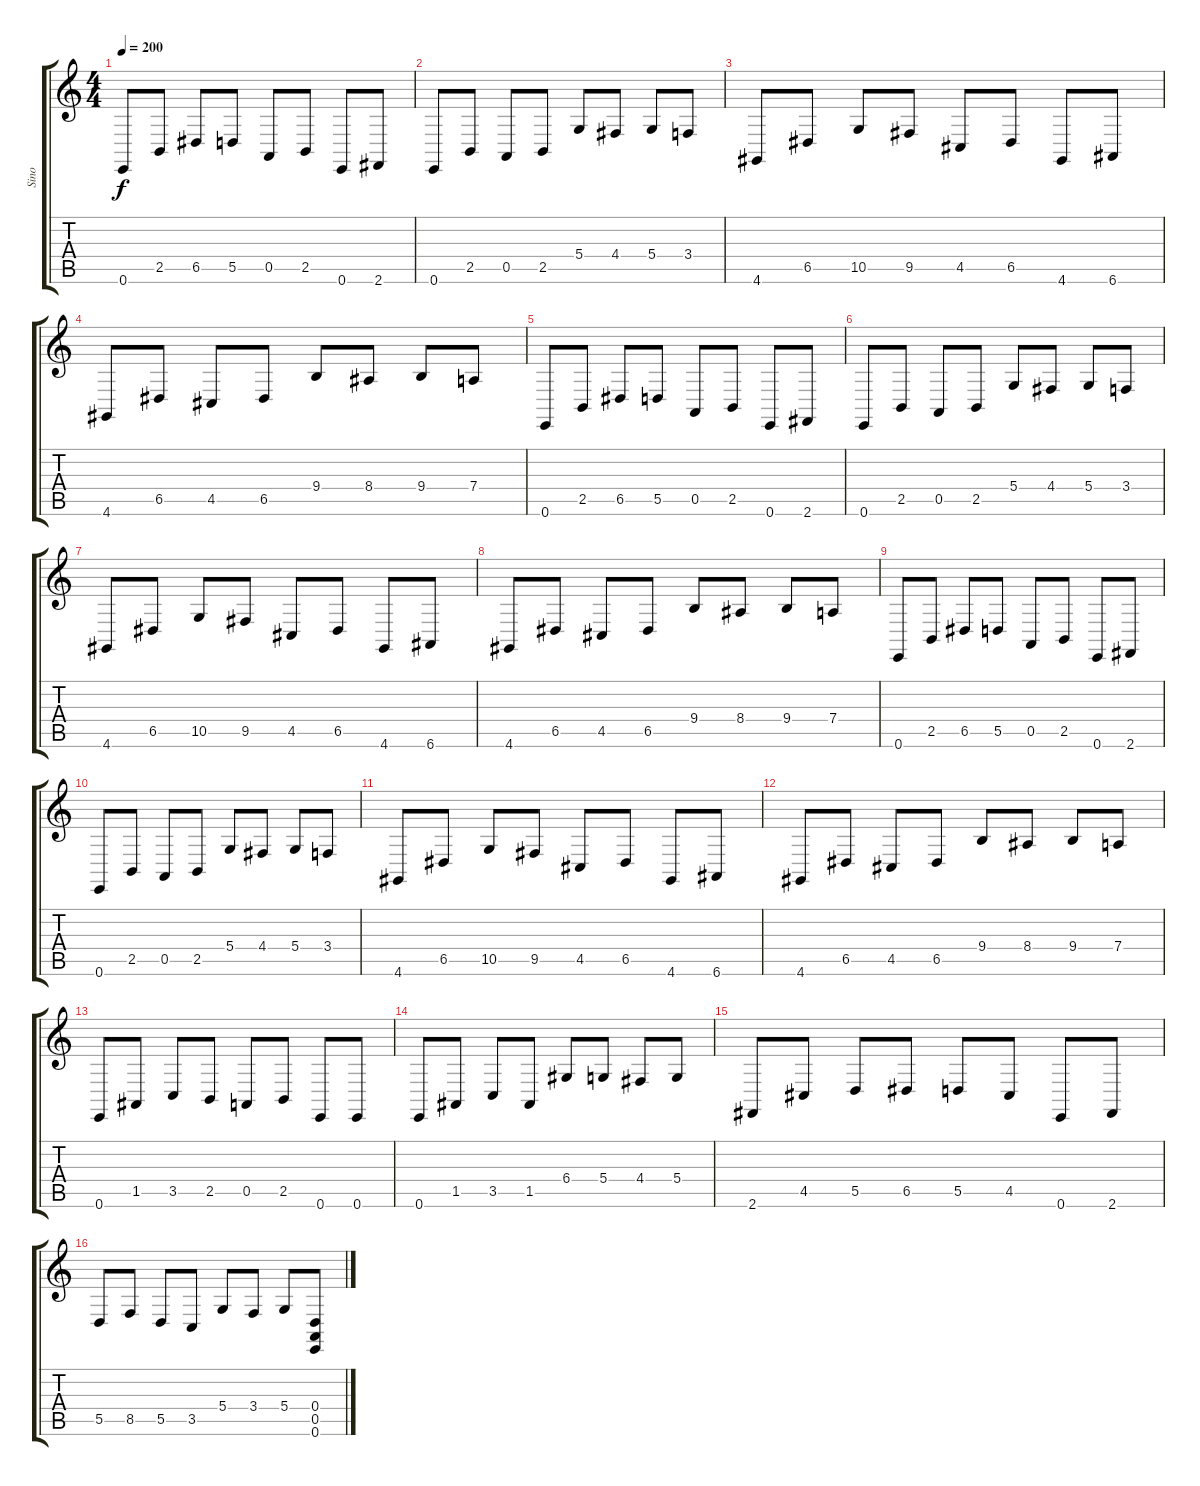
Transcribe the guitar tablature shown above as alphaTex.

\track ("Sino" "Sino") {instrument tubularbells}
\staff {score tabs}
\tuning (E4 B3 G3 D3 A2 E2) {hide}
\ts (4 4)
\tempo 200
\clef g2
\ks c
0.6.8{dy f} 2.5.8 6.5.8 5.5.8 0.5.8 2.5.8 0.6.8 2.6.8 |
0.6.8 2.5.8 0.5.8 2.5.8 5.4.8 4.4.8 5.4.8 3.4.8 |
4.6.8 6.5.8 10.5.8 9.5.8 4.5.8 6.5.8 4.6.8 6.6.8 |
4.6.8 6.5.8 4.5.8 6.5.8 9.4.8 8.4.8 9.4.8 7.4.8 |
0.6.8 2.5.8 6.5.8 5.5.8 0.5.8 2.5.8 0.6.8 2.6.8 |
0.6.8 2.5.8 0.5.8 2.5.8 5.4.8 4.4.8 5.4.8 3.4.8 |
4.6.8 6.5.8 10.5.8 9.5.8 4.5.8 6.5.8 4.6.8 6.6.8 |
4.6.8 6.5.8 4.5.8 6.5.8 9.4.8 8.4.8 9.4.8 7.4.8 |
0.6.8 2.5.8 6.5.8 5.5.8 0.5.8 2.5.8 0.6.8 2.6.8 |
0.6.8 2.5.8 0.5.8 2.5.8 5.4.8 4.4.8 5.4.8 3.4.8 |
4.6.8 6.5.8 10.5.8 9.5.8 4.5.8 6.5.8 4.6.8 6.6.8 |
4.6.8 6.5.8 4.5.8 6.5.8 9.4.8 8.4.8 9.4.8 7.4.8 |
0.6.8 1.5.8 3.5.8 2.5.8 0.5.8 2.5.8 0.6.8 0.6.8 |
0.6.8 1.5.8 3.5.8 1.5.8 6.4.8 5.4.8 4.4.8 5.4.8 |
2.6.8 4.5.8 5.5.8 6.5.8 5.5.8 4.5.8 0.6.8 2.6.8 |
5.5.8 8.5.8 5.5.8 3.5.8 5.4.8 3.4.8 5.4.8 (0.4 0.5 0.6).8
